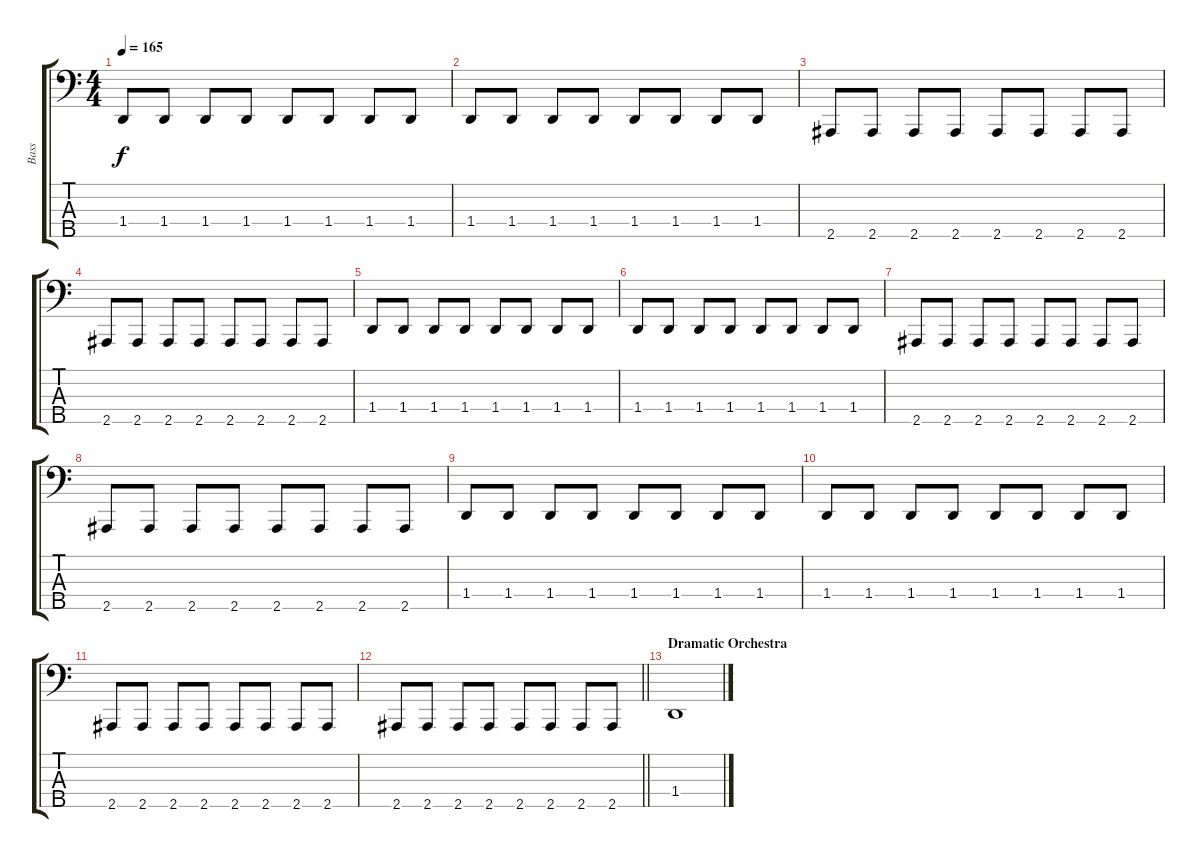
\track ("Bass" "Bass") {instrument slapbass2}
\staff {score tabs}
\tuning (E2 B1 Gb1 Db1 Ab0) {hide}
\ts (4 4)
\tempo 165
\clef f4
\ks c
1.4.8{dy f} 1.4.8 1.4.8 1.4.8 1.4.8 1.4.8 1.4.8 1.4.8 |
1.4.8 1.4.8 1.4.8 1.4.8 1.4.8 1.4.8 1.4.8 1.4.8 |
2.5.8 2.5.8 2.5.8 2.5.8 2.5.8 2.5.8 2.5.8 2.5.8 |
2.5.8 2.5.8 2.5.8 2.5.8 2.5.8 2.5.8 2.5.8 2.5.8 |
1.4.8 1.4.8 1.4.8 1.4.8 1.4.8 1.4.8 1.4.8 1.4.8 |
1.4.8 1.4.8 1.4.8 1.4.8 1.4.8 1.4.8 1.4.8 1.4.8 |
2.5.8 2.5.8 2.5.8 2.5.8 2.5.8 2.5.8 2.5.8 2.5.8 |
2.5.8 2.5.8 2.5.8 2.5.8 2.5.8 2.5.8 2.5.8 2.5.8 |
1.4.8 1.4.8 1.4.8 1.4.8 1.4.8 1.4.8 1.4.8 1.4.8 |
1.4.8 1.4.8 1.4.8 1.4.8 1.4.8 1.4.8 1.4.8 1.4.8 |
2.5.8 2.5.8 2.5.8 2.5.8 2.5.8 2.5.8 2.5.8 2.5.8 |
\barLineRight lightlight
2.5.8 2.5.8 2.5.8 2.5.8 2.5.8 2.5.8 2.5.8 2.5.8 |
\section ("" "Dramatic Orchestra")
1.4.1
